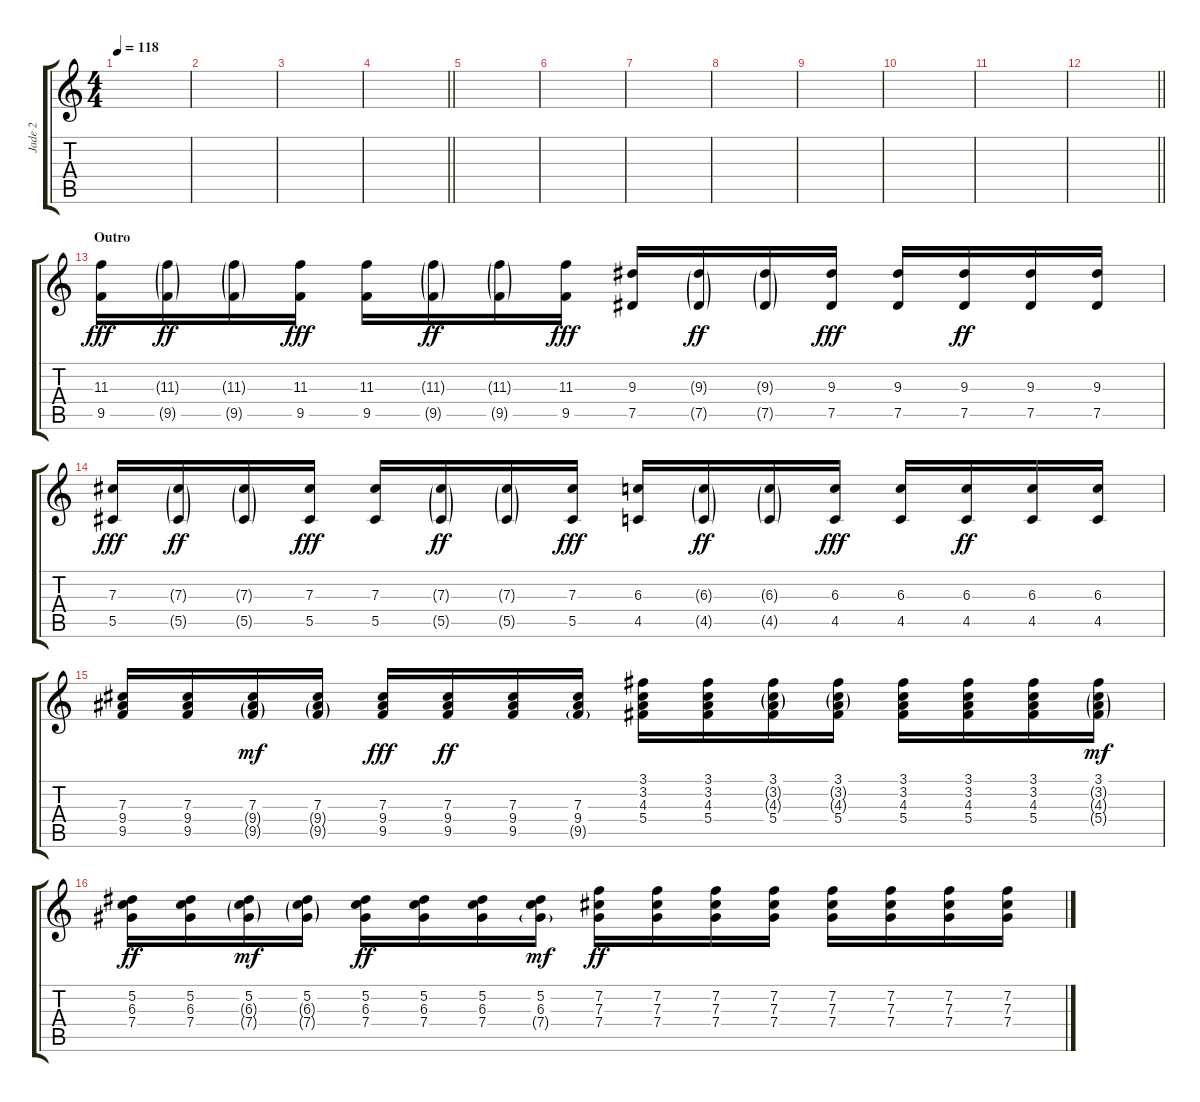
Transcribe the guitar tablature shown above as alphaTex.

\track ("Jade 2" "Jade 2") {instrument electricguitarclean}
\staff {score tabs}
\tuning (Eb4 Bb3 Gb3 Db3 Ab2 Eb2) {hide}
\ts (4 4)
\tempo 118
\clef g2
\ks c
|
|
|
\barLineRight lightlight
|
|
|
|
|
|
|
|
\barLineRight lightlight
|
\section ("" "Outro")
(11.3 9.5).16{dy fff} (11.3{g} 9.5{g}).16{dy ff} (11.3{g} 9.5{g}).16 (11.3 9.5).16{dy fff} (11.3 9.5).16 (11.3{g} 9.5{g}).16{dy ff} (11.3{g} 9.5{g}).16 (11.3 9.5).16{dy fff} (9.3 7.5).16 (9.3{g} 7.5{g}).16{dy ff} (9.3{g} 7.5{g}).16 (9.3 7.5).16{dy fff} (9.3 7.5).16 (9.3 7.5).16{dy ff} (9.3 7.5).16 (9.3 7.5).16 |
(7.3 5.5).16{dy fff} (7.3{g} 5.5{g}).16{dy ff} (7.3{g} 5.5{g}).16 (7.3 5.5).16{dy fff} (7.3 5.5).16 (7.3{g} 5.5{g}).16{dy ff} (7.3{g} 5.5{g}).16 (7.3 5.5).16{dy fff} (6.3 4.5).16 (6.3{g} 4.5{g}).16{dy ff} (6.3{g} 4.5{g}).16 (6.3 4.5).16{dy fff} (6.3 4.5).16 (6.3 4.5).16{dy ff} (6.3 4.5).16 (6.3 4.5).16 |
(7.3 9.4 9.5).16 (7.3 9.4 9.5).16 (7.3 9.4{g} 9.5{g}).16{dy mf} (7.3 9.4{g} 9.5{g}).16 (7.3 9.4 9.5).16{dy fff} (7.3 9.4 9.5).16{dy ff} (7.3 9.4 9.5).16 (7.3 9.4 9.5{g}).16 (3.1 3.2 4.3 5.4).16 (3.1 3.2 4.3 5.4).16 (3.1 3.2{g} 4.3{g} 5.4).16 (3.1 3.2{g} 4.3{g} 5.4).16 (3.1 3.2 4.3 5.4).16 (3.1 3.2 4.3 5.4).16 (3.1 3.2 4.3 5.4).16 (3.1 3.2{g} 4.3{g} 5.4{g}).16{dy mf} |
(5.2 6.3 7.4).16{dy ff} (5.2 6.3 7.4).16 (5.2 6.3{g} 7.4{g}).16{dy mf} (5.2 6.3{g} 7.4{g}).16 (5.2 6.3 7.4).16{dy ff} (5.2 6.3 7.4).16 (5.2 6.3 7.4).16 (5.2 6.3 7.4{g}).16{dy mf} (7.2 7.3 7.4).16{dy ff} (7.2 7.3 7.4).16 (7.2 7.3 7.4).16 (7.2 7.3 7.4).16 (7.2 7.3 7.4).16 (7.2 7.3 7.4).16 (7.2 7.3 7.4).16 (7.2 7.3 7.4).16
